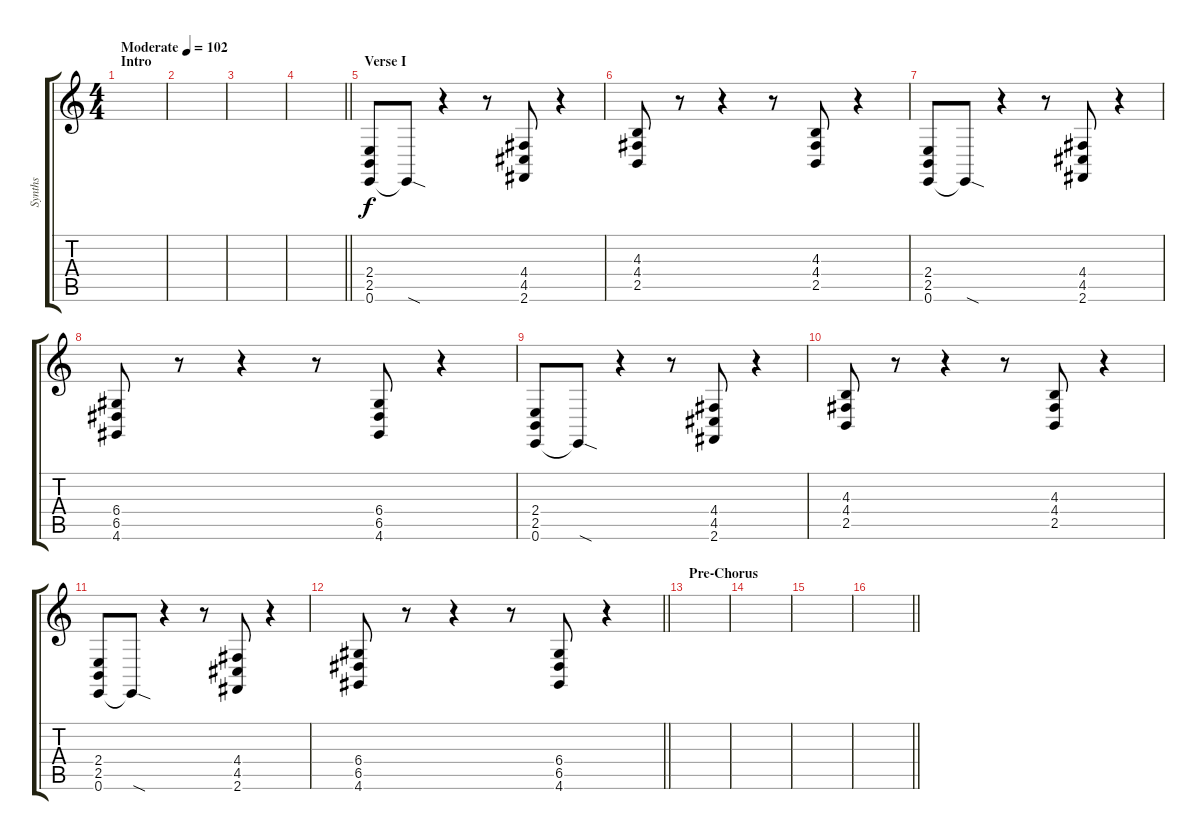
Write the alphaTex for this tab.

\track ("Synths" "Synths") {instrument lead2sawtooth}
\staff {score tabs}
\tuning (E4 B3 G3 D3 A2 E2) {hide}
\ts (4 4)
\section ("" "Intro")
\tempo (102 "Moderate")
\clef g2
\ks c
|
|
|
\barLineRight lightlight
|
\section ("" "Verse I")
(2.4 2.5 0.6).8 0.6{sod t}.8 r.4 r.8 (4.4 4.5 2.6).8 r.4 |
(4.3 4.4 2.5).8 r.8 r.4 r.8 (4.3 4.4 2.5).8 r.4 |
(2.4 2.5 0.6).8 0.6{sod t}.8 r.4 r.8 (4.4 4.5 2.6).8 r.4 |
(6.4 6.5 4.6).8 r.8 r.4 r.8 (6.4 6.5 4.6).8 r.4 |
(2.4 2.5 0.6).8 0.6{sod t}.8 r.4 r.8 (4.4 4.5 2.6).8 r.4 |
(4.3 4.4 2.5).8 r.8 r.4 r.8 (4.3 4.4 2.5).8 r.4 |
(2.4 2.5 0.6).8 0.6{sod t}.8 r.4 r.8 (4.4 4.5 2.6).8 r.4 |
\barLineRight lightlight
(6.4 6.5 4.6).8 r.8 r.4 r.8 (6.4 6.5 4.6).8 r.4 |
\section ("" "Pre-Chorus")
|
|
|
\barLineRight lightlight
